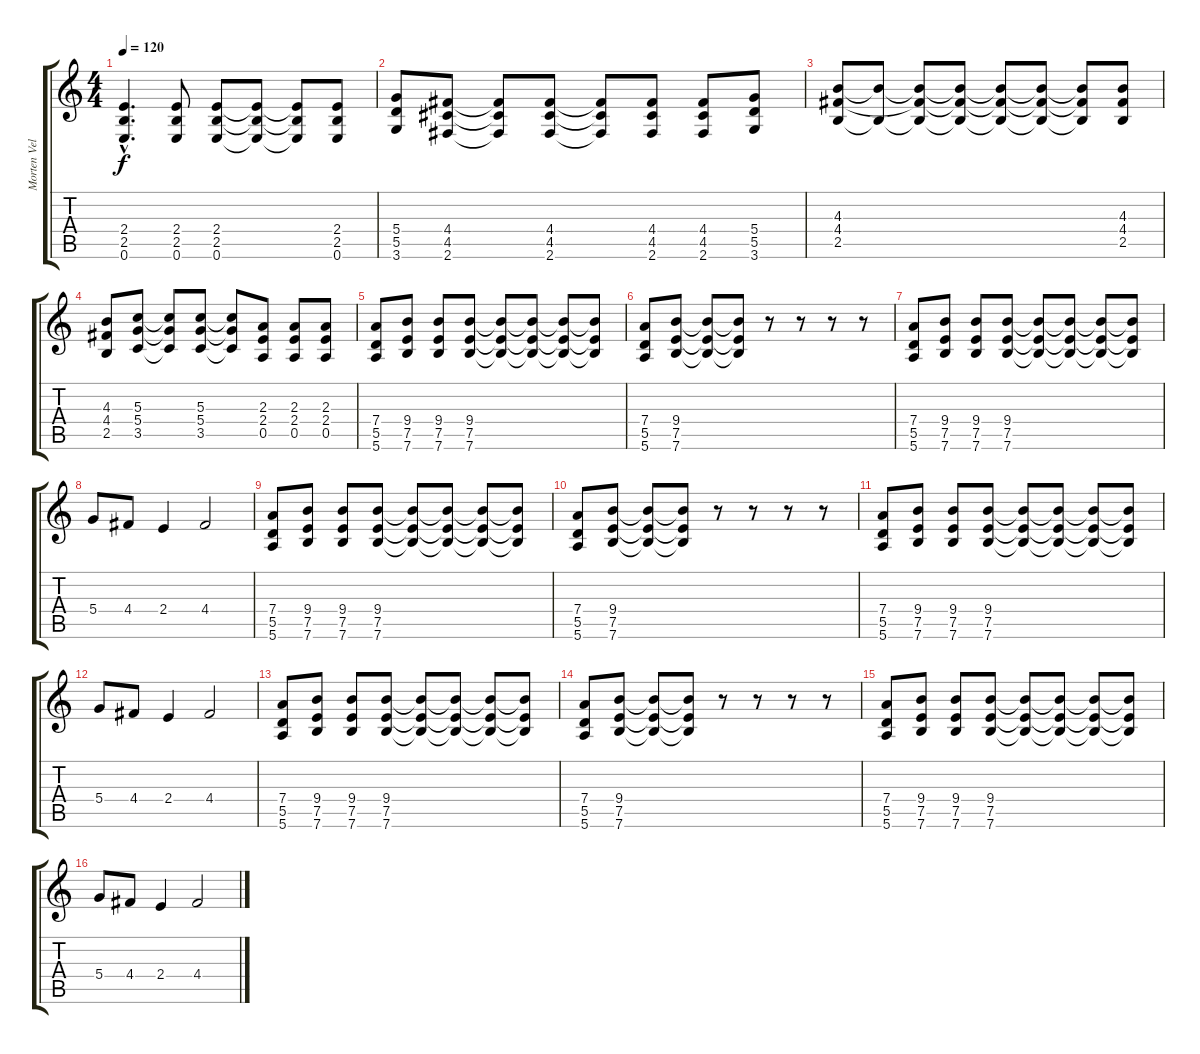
\track ("Morten Veland" "Morten Vel") {instrument distortionguitar}
\staff {score tabs}
\tuning (E4 B3 G3 D3 A2 E2) {hide}
\ts (4 4)
\tempo 120
\clef g2
\ks c
(2.4{hac} 2.5{hac} 0.6{hac}).4{d dy f} (2.4 2.5 0.6).8 (2.4 2.5 0.6).8 (2.4{t} 2.5{t} 0.6{t}).8 (2.4{t} 2.5{t} 0.6{t}).8 (2.4 2.5 0.6).8 |
(5.4 5.5 3.6).8 (4.4 4.5 2.6).8 (4.4{t} 4.5{t} 2.6{t}).8 (4.4 4.5 2.6).8 (4.4{t} 4.5{t} 2.6{t}).8 (4.4 4.5 2.6).8 (4.4 4.5 2.6).8 (5.4 5.5 3.6).8 |
(4.3 4.4 2.5).8 (4.3{t} 2.5{t}).8 (4.3{t} 4.4{t} 2.5{t}).8 (4.3{t} 4.4{t} 2.5{t}).8 (4.3{t} 4.4{t} 2.5{t}).8 (4.3{t} 4.4{t} 2.5{t}).8 (4.3{t} 4.4{t} 2.5{t}).8 (4.3 4.4 2.5).8 |
(4.3 4.4 2.5).8 (5.3 5.4 3.5).8 (5.3{t} 5.4{t} 3.5{t}).8 (5.3 5.4 3.5).8 (5.3{t} 5.4{t} 3.5{t}).8 (2.3 2.4 0.5).8 (2.3 2.4 0.5).8 (2.3 2.4 0.5).8 |
(7.4 5.5 5.6).8 (9.4 7.5 7.6).8 (9.4 7.5 7.6).8 (9.4 7.5 7.6).8 (9.4{t} 7.5{t} 7.6{t}).8 (9.4{t} 7.5{t} 7.6{t}).8 (9.4{t} 7.5{t} 7.6{t}).8 (9.4{t} 7.5{t} 7.6{t}).8 |
(7.4 5.5 5.6).8 (9.4 7.5 7.6).8 (9.4{t} 7.5{t} 7.6{t}).8 (9.4{t} 7.5{t} 7.6{t}).8 r.8 r.8 r.8 r.8 |
(7.4 5.5 5.6).8 (9.4 7.5 7.6).8 (9.4 7.5 7.6).8 (9.4 7.5 7.6).8 (9.4{t} 7.5{t} 7.6{t}).8 (9.4{t} 7.5{t} 7.6{t}).8 (9.4{t} 7.5{t} 7.6{t}).8 (9.4{t} 7.5{t} 7.6{t}).8 |
5.4.8 4.4.8 2.4.4 4.4.2 |
(7.4 5.5 5.6).8 (9.4 7.5 7.6).8 (9.4 7.5 7.6).8 (9.4 7.5 7.6).8 (9.4{t} 7.5{t} 7.6{t}).8 (9.4{t} 7.5{t} 7.6{t}).8 (9.4{t} 7.5{t} 7.6{t}).8 (9.4{t} 7.5{t} 7.6{t}).8 |
(7.4 5.5 5.6).8 (9.4 7.5 7.6).8 (9.4{t} 7.5{t} 7.6{t}).8 (9.4{t} 7.5{t} 7.6{t}).8 r.8 r.8 r.8 r.8 |
(7.4 5.5 5.6).8 (9.4 7.5 7.6).8 (9.4 7.5 7.6).8 (9.4 7.5 7.6).8 (9.4{t} 7.5{t} 7.6{t}).8 (9.4{t} 7.5{t} 7.6{t}).8 (9.4{t} 7.5{t} 7.6{t}).8 (9.4{t} 7.5{t} 7.6{t}).8 |
5.4.8 4.4.8 2.4.4 4.4.2 |
(7.4 5.5 5.6).8 (9.4 7.5 7.6).8 (9.4 7.5 7.6).8 (9.4 7.5 7.6).8 (9.4{t} 7.5{t} 7.6{t}).8 (9.4{t} 7.5{t} 7.6{t}).8 (9.4{t} 7.5{t} 7.6{t}).8 (9.4{t} 7.5{t} 7.6{t}).8 |
(7.4 5.5 5.6).8 (9.4 7.5 7.6).8 (9.4{t} 7.5{t} 7.6{t}).8 (9.4{t} 7.5{t} 7.6{t}).8 r.8 r.8 r.8 r.8 |
(7.4 5.5 5.6).8 (9.4 7.5 7.6).8 (9.4 7.5 7.6).8 (9.4 7.5 7.6).8 (9.4{t} 7.5{t} 7.6{t}).8 (9.4{t} 7.5{t} 7.6{t}).8 (9.4{t} 7.5{t} 7.6{t}).8 (9.4{t} 7.5{t} 7.6{t}).8 |
5.4.8 4.4.8 2.4.4 4.4.2
